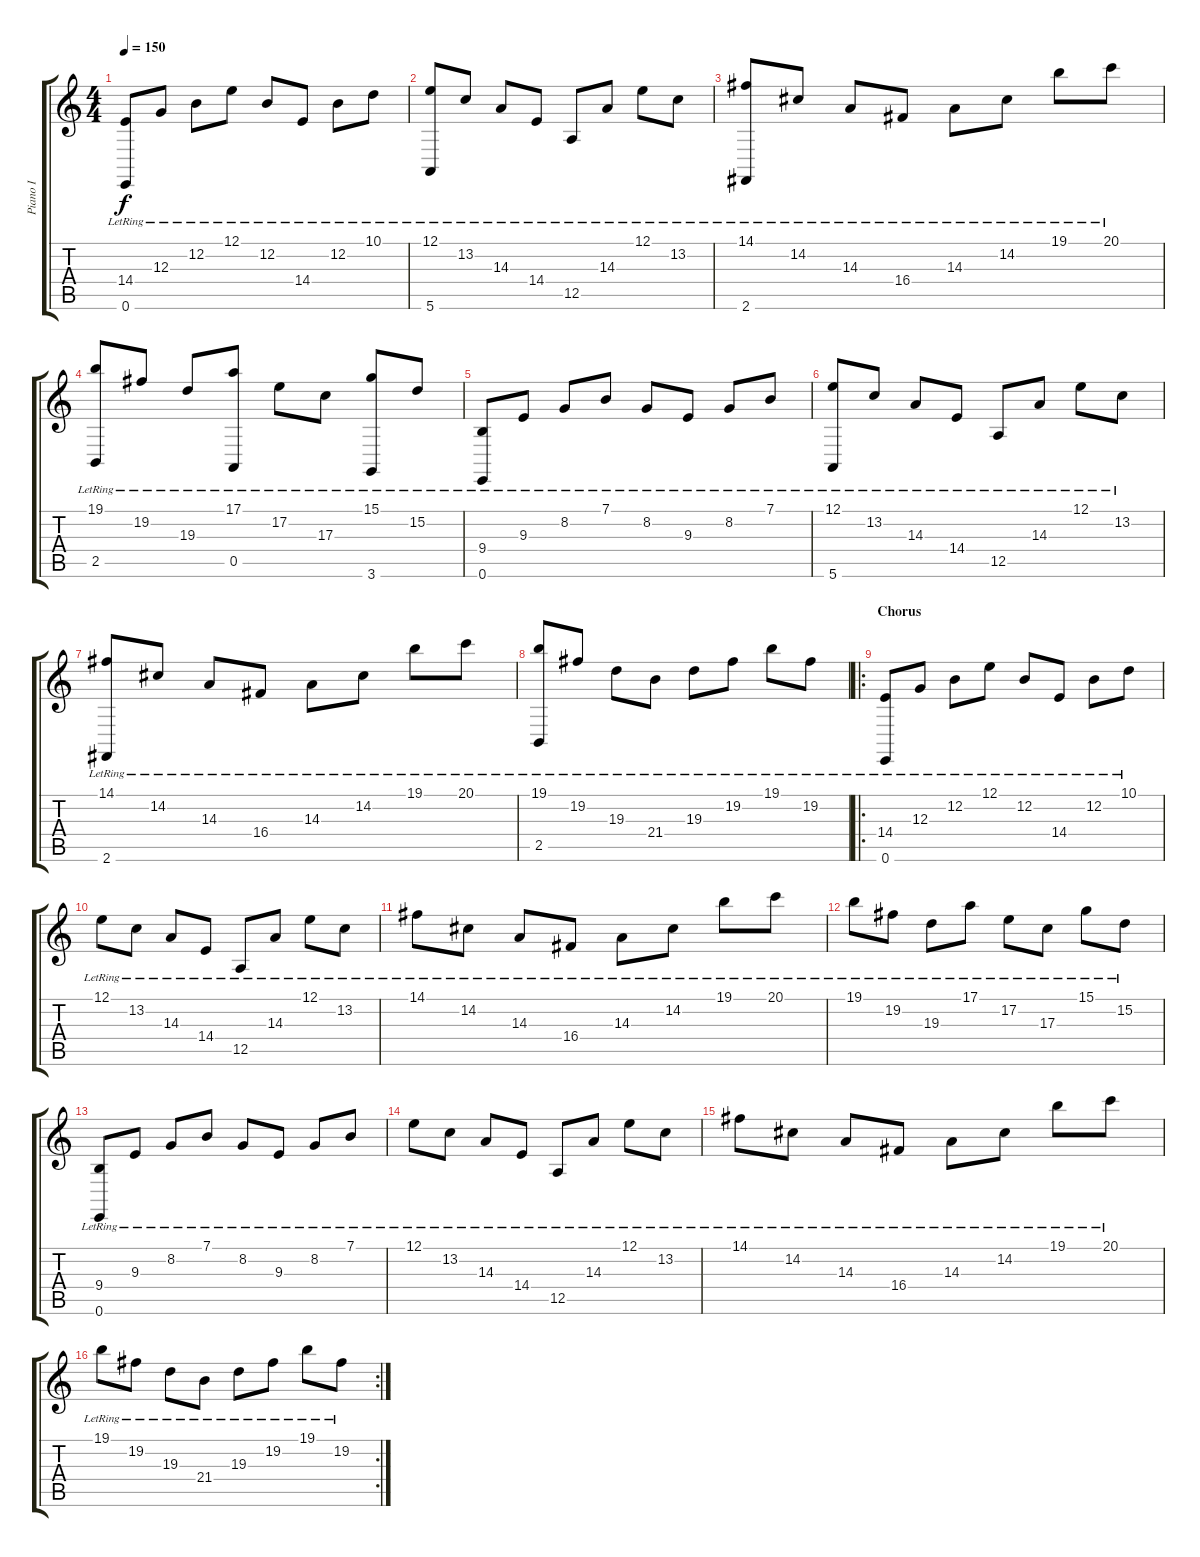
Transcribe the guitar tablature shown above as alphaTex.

\track ("Piano I" "Piano I") {instrument acousticgrandpiano}
\staff {score tabs}
\tuning (E4 B3 G3 D3 A2 E2) {hide}
\ts (4 4)
\tempo 150
\clef g2
\ks c
(14.4{lr} 0.6{lr}).8{dy f} 12.3{lr}.8 12.2{lr}.8 12.1{lr}.8 12.2{lr}.8 14.4{lr}.8 12.2{lr}.8 10.1{lr}.8 |
(12.1{lr} 5.6{lr}).8 13.2{lr}.8 14.3{lr}.8 14.4{lr}.8 12.5{lr}.8 14.3{lr}.8 12.1{lr}.8 13.2{lr}.8 |
(14.1{lr} 2.6{lr}).8 14.2{lr}.8 14.3{lr}.8 16.4{lr}.8 14.3{lr}.8 14.2{lr}.8 19.1{lr}.8 20.1{lr}.8 |
(19.1{lr} 2.5{lr}).8 19.2{lr}.8 19.3{lr}.8 (17.1{lr} 0.5{lr}).8 17.2{lr}.8 17.3{lr}.8 (15.1{lr} 3.6{lr}).8 15.2{lr}.8 |
(9.4{lr} 0.6{lr}).8 9.3{lr}.8 8.2{lr}.8 7.1{lr}.8 8.2{lr}.8 9.3{lr}.8 8.2{lr}.8 7.1{lr}.8 |
(12.1{lr} 5.6{lr}).8 13.2{lr}.8 14.3{lr}.8 14.4{lr}.8 12.5{lr}.8 14.3{lr}.8 12.1{lr}.8 13.2{lr}.8 |
(14.1{lr} 2.6{lr}).8 14.2{lr}.8 14.3{lr}.8 16.4{lr}.8 14.3{lr}.8 14.2{lr}.8 19.1{lr}.8 20.1{lr}.8 |
(19.1{lr} 2.5{lr}).8 19.2{lr}.8 19.3{lr}.8 21.4{lr}.8 19.3{lr}.8 19.2{lr}.8 19.1{lr}.8 19.2{lr}.8 |
\ro
\section ("" "Chorus")
(14.4{lr} 0.6{lr}).8 12.3{lr}.8 12.2{lr}.8 12.1{lr}.8 12.2{lr}.8 14.4{lr}.8 12.2{lr}.8 10.1{lr}.8 |
12.1{lr}.8 13.2{lr}.8 14.3{lr}.8 14.4{lr}.8 12.5{lr}.8 14.3{lr}.8 12.1{lr}.8 13.2{lr}.8 |
14.1{lr}.8 14.2{lr}.8 14.3{lr}.8 16.4{lr}.8 14.3{lr}.8 14.2{lr}.8 19.1{lr}.8 20.1{lr}.8 |
19.1{lr}.8 19.2{lr}.8 19.3{lr}.8 17.1{lr}.8 17.2{lr}.8 17.3{lr}.8 15.1{lr}.8 15.2{lr}.8 |
(9.4{lr} 0.6{lr}).8 9.3{lr}.8 8.2{lr}.8 7.1{lr}.8 8.2{lr}.8 9.3{lr}.8 8.2{lr}.8 7.1{lr}.8 |
12.1{lr}.8 13.2{lr}.8 14.3{lr}.8 14.4{lr}.8 12.5{lr}.8 14.3{lr}.8 12.1{lr}.8 13.2{lr}.8 |
14.1{lr}.8 14.2{lr}.8 14.3{lr}.8 16.4{lr}.8 14.3{lr}.8 14.2{lr}.8 19.1{lr}.8 20.1{lr}.8 |
\rc 2
19.1{lr}.8 19.2{lr}.8 19.3{lr}.8 21.4{lr}.8 19.3{lr}.8 19.2{lr}.8 19.1{lr}.8 19.2{lr}.8
